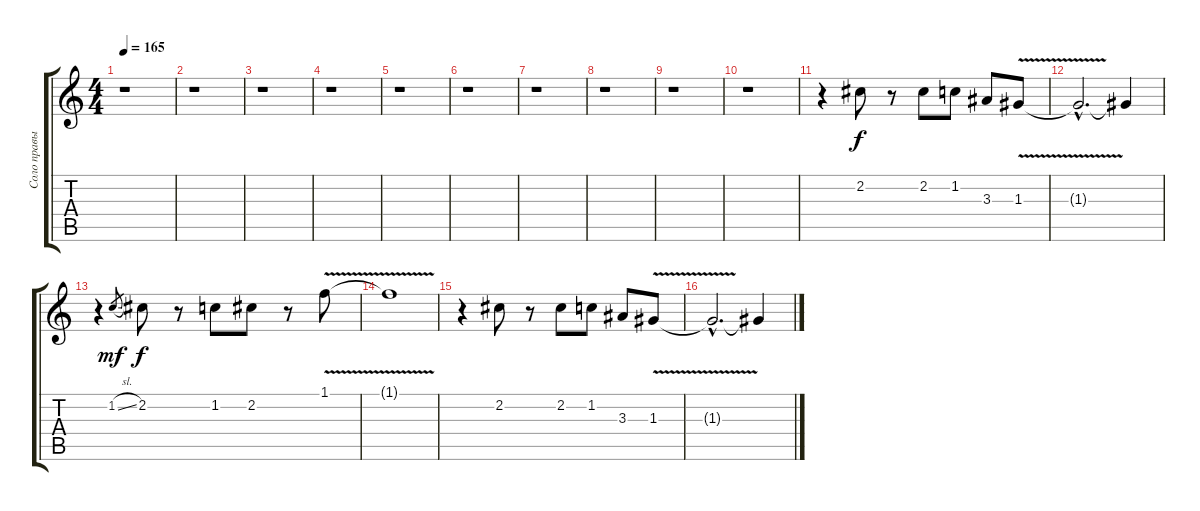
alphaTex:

\track ("Соло правый" "Соло правы") {instrument distortionguitar}
\staff {score tabs}
\tuning (E4 B3 G3 D3 A2 E2) {hide}
\ts (4 4)
\tempo 165
\clef g2
\ks c
r.1{dy f} |
r.1 |
r.1 |
r.1 |
r.1 |
r.1 |
r.1 |
r.1 |
r.1 |
r.1 |
r.4 2.2.8 r.8 2.2.8 1.2.8 3.3.8 1.3{v}.8 |
1.3{hac t}.2{d} 1.3{t}.4 |
r.4 1.2{sl}.8{gr dy mf} 2.2.8{dy f} r.8 1.2.8 2.2.8 r.8 1.1{v}.8 |
1.1{t}.1 |
r.4 2.2.8 r.8 2.2.8 1.2.8 3.3.8 1.3{v}.8 |
1.3{hac t}.2{d} 1.3{t}.4
